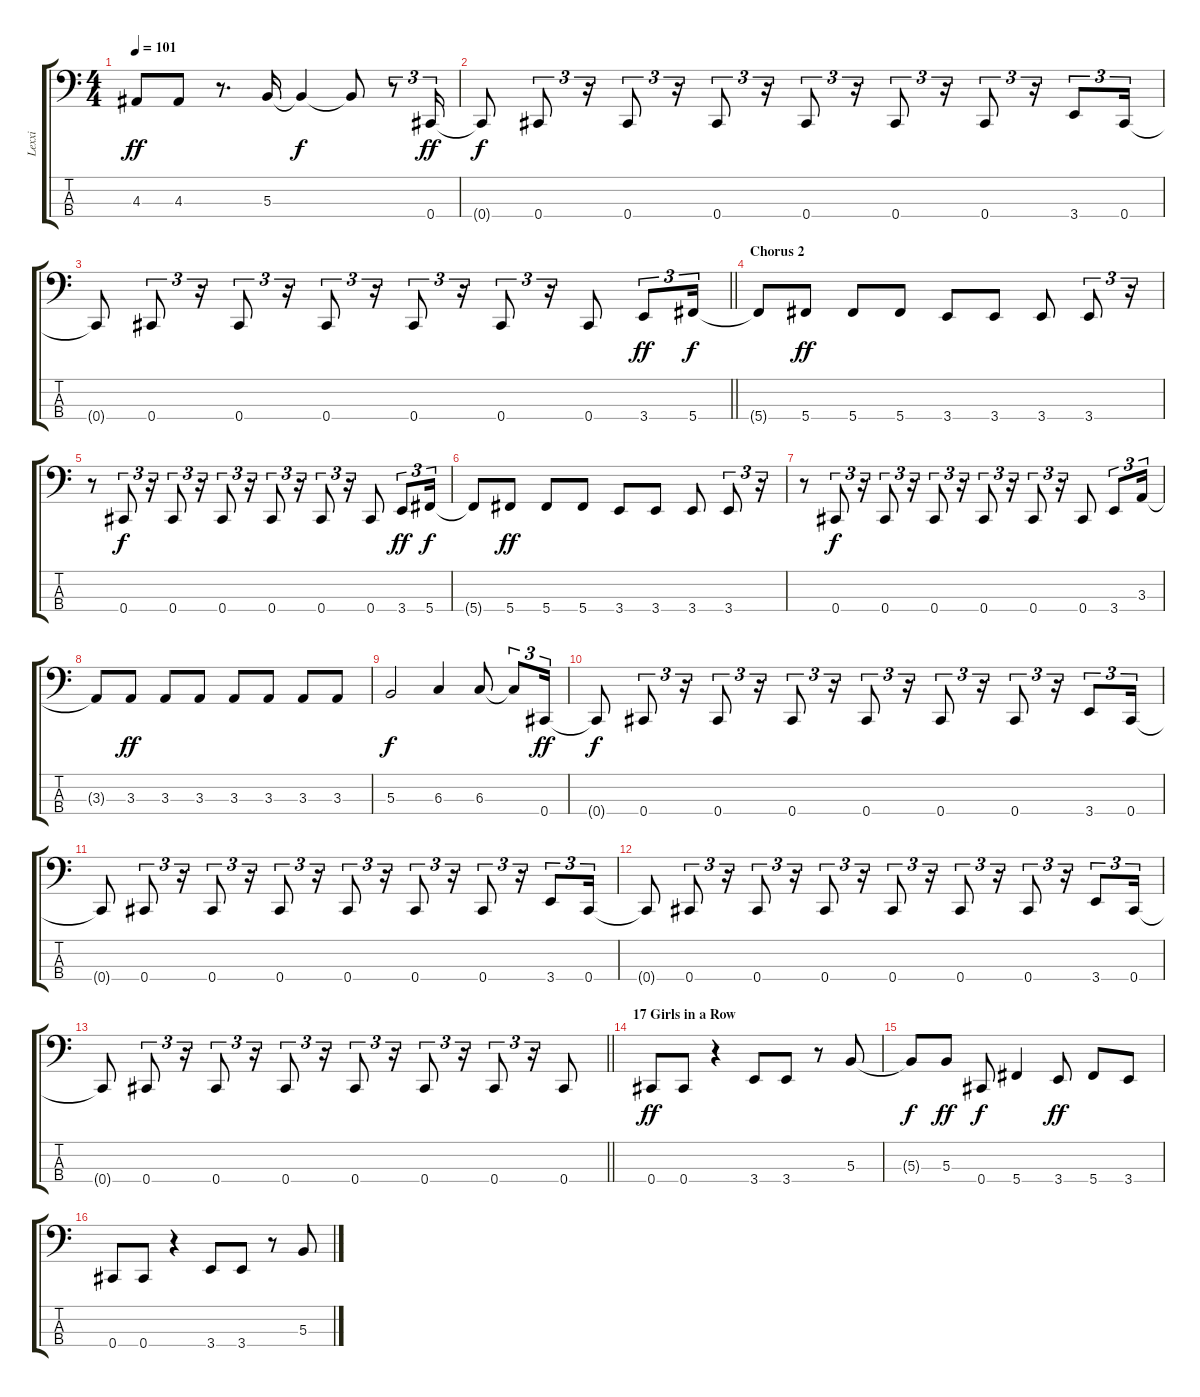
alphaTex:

\track ("Lexxi" "Lexxi") {instrument electricbasspick}
\staff {score tabs}
\tuning (E2 B1 Gb1 Db1) {hide}
\ts (4 4)
\tempo 101
\clef f4
\ks c
4.3.8{dy ff} 4.3.8 r.8{d} 5.3.16 5.3{t}.4{dy f} 5.3{t}.8 r.8{tu (3 2)} 0.4.16{tu (3 2) dy ff} |
0.4{t}.8{dy f} 0.4.8{tu (3 2)} r.16{tu (3 2)} 0.4.8{tu (3 2)} r.16{tu (3 2)} 0.4.8{tu (3 2)} r.16{tu (3 2)} 0.4.8{tu (3 2)} r.16{tu (3 2)} 0.4.8{tu (3 2)} r.16{tu (3 2)} 0.4.8{tu (3 2)} r.16{tu (3 2)} 3.4.8{tu (3 2)} 0.4.16{tu (3 2)} |
\barLineRight lightlight
0.4{t}.8 0.4.8{tu (3 2)} r.16{tu (3 2)} 0.4.8{tu (3 2)} r.16{tu (3 2)} 0.4.8{tu (3 2)} r.16{tu (3 2)} 0.4.8{tu (3 2)} r.16{tu (3 2)} 0.4.8{tu (3 2)} r.16{tu (3 2)} 0.4.8 3.4.8{tu (3 2) dy ff} 5.4.16{tu (3 2) dy f} |
\section ("" "Chorus 2")
5.4{t}.8 5.4.8{dy ff} 5.4.8 5.4.8 3.4.8 3.4.8 3.4.8 3.4.8{tu (3 2)} r.16{tu (3 2)} |
r.8 0.4.8{tu (3 2) dy f} r.16{tu (3 2)} 0.4.8{tu (3 2)} r.16{tu (3 2)} 0.4.8{tu (3 2)} r.16{tu (3 2)} 0.4.8{tu (3 2)} r.16{tu (3 2)} 0.4.8{tu (3 2)} r.16{tu (3 2)} 0.4.8 3.4.8{tu (3 2) dy ff} 5.4.16{tu (3 2) dy f} |
5.4{t}.8 5.4.8{dy ff} 5.4.8 5.4.8 3.4.8 3.4.8 3.4.8 3.4.8{tu (3 2)} r.16{tu (3 2)} |
r.8 0.4.8{tu (3 2) dy f} r.16{tu (3 2)} 0.4.8{tu (3 2)} r.16{tu (3 2)} 0.4.8{tu (3 2)} r.16{tu (3 2)} 0.4.8{tu (3 2)} r.16{tu (3 2)} 0.4.8{tu (3 2)} r.16{tu (3 2)} 0.4.8 3.4.8{tu (3 2)} 3.3.16{tu (3 2)} |
3.3{t}.8 3.3.8{dy ff} 3.3.8 3.3.8 3.3.8 3.3.8 3.3.8 3.3.8 |
5.3.2{dy f} 6.3.4 6.3.8 6.3{t}.8{tu (3 2)} 0.4.16{tu (3 2) dy ff} |
0.4{t}.8{dy f} 0.4.8{tu (3 2)} r.16{tu (3 2)} 0.4.8{tu (3 2)} r.16{tu (3 2)} 0.4.8{tu (3 2)} r.16{tu (3 2)} 0.4.8{tu (3 2)} r.16{tu (3 2)} 0.4.8{tu (3 2)} r.16{tu (3 2)} 0.4.8{tu (3 2)} r.16{tu (3 2)} 3.4.8{tu (3 2)} 0.4.16{tu (3 2)} |
0.4{t}.8 0.4.8{tu (3 2)} r.16{tu (3 2)} 0.4.8{tu (3 2)} r.16{tu (3 2)} 0.4.8{tu (3 2)} r.16{tu (3 2)} 0.4.8{tu (3 2)} r.16{tu (3 2)} 0.4.8{tu (3 2)} r.16{tu (3 2)} 0.4.8{tu (3 2)} r.16{tu (3 2)} 3.4.8{tu (3 2)} 0.4.16{tu (3 2)} |
0.4{t}.8 0.4.8{tu (3 2)} r.16{tu (3 2)} 0.4.8{tu (3 2)} r.16{tu (3 2)} 0.4.8{tu (3 2)} r.16{tu (3 2)} 0.4.8{tu (3 2)} r.16{tu (3 2)} 0.4.8{tu (3 2)} r.16{tu (3 2)} 0.4.8{tu (3 2)} r.16{tu (3 2)} 3.4.8{tu (3 2)} 0.4.16{tu (3 2)} |
\barLineRight lightlight
0.4{t}.8 0.4.8{tu (3 2)} r.16{tu (3 2)} 0.4.8{tu (3 2)} r.16{tu (3 2)} 0.4.8{tu (3 2)} r.16{tu (3 2)} 0.4.8{tu (3 2)} r.16{tu (3 2)} 0.4.8{tu (3 2)} r.16{tu (3 2)} 0.4.8{tu (3 2)} r.16{tu (3 2)} 0.4.8 |
\section ("" "17 Girls in a Row")
0.4.8{dy ff} 0.4.8 r.4 3.4.8 3.4.8 r.8 5.3.8 |
5.3{t}.8{dy f} 5.3.8{dy ff} 0.4.8{dy f} 5.4.4 3.4.8{dy ff} 5.4.8 3.4.8 |
0.4.8 0.4.8 r.4 3.4.8 3.4.8 r.8 5.3.8
